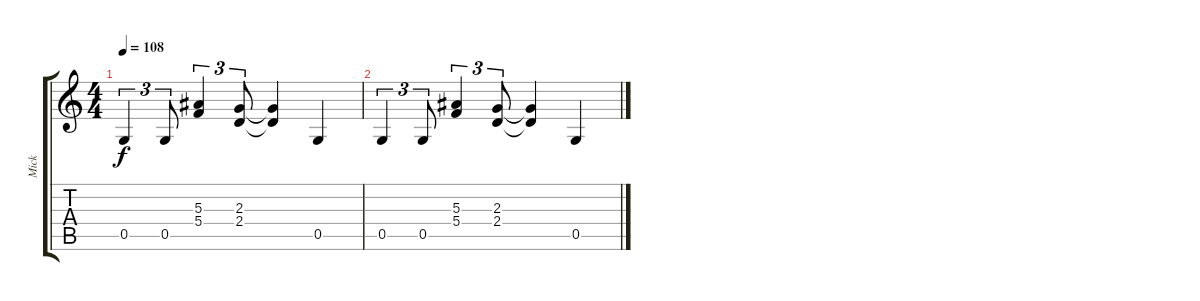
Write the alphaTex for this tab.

\track ("Mick" "Mick") {instrument overdrivenguitar}
\staff {score tabs}
\tuning (D4 A3 F3 C3 G2 D2) {hide}
\ts (4 4)
\tempo 108
\clef g2
\ks c
0.5.4{tu (3 2) dy f volume 0} 0.5.8{tu (3 2)} (5.3 5.4).4{tu (3 2)} (2.3 2.4).8{tu (3 2)} (2.3{t} 2.4{t}).4 0.5.4 |
0.5.4{tu (3 2)} 0.5.8{tu (3 2)} (5.3 5.4).4{tu (3 2)} (2.3 2.4).8{tu (3 2)} (2.3{t} 2.4{t}).4 0.5.4
